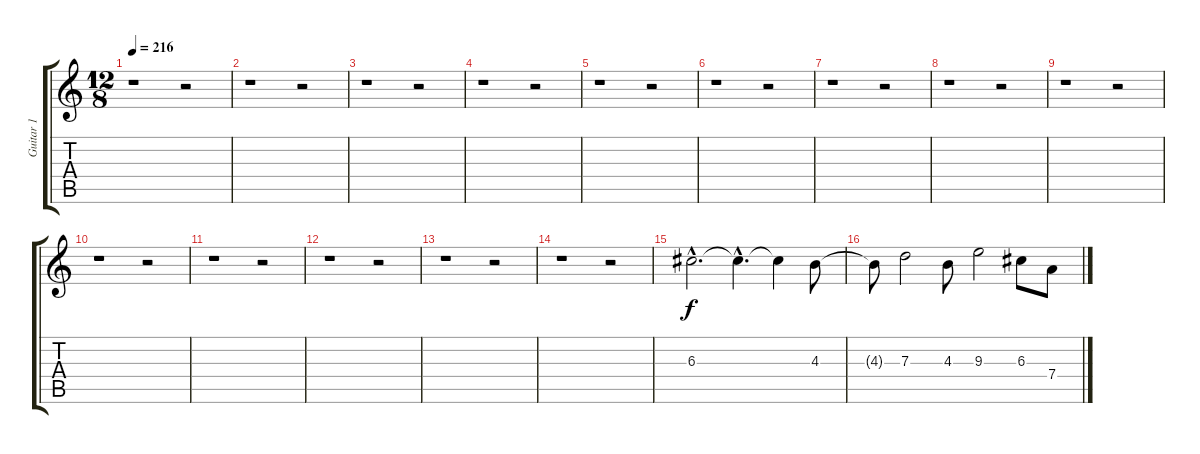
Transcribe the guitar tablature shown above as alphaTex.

\track ("Guitar 1" "Guitar 1") {instrument distortionguitar}
\staff {score tabs}
\tuning (E4 B3 G3 D3 A2 E2) {hide}
\ts (12 8)
\tempo 216
\clef g2
\ks c
r.1{dy f} r.2 |
r.1 r.2 |
r.1 r.2 |
r.1 r.2 |
r.1 r.2 |
r.1 r.2 |
r.1 r.2 |
r.1 r.2 |
r.1 r.2 |
r.1 r.2 |
r.1 r.2 |
r.1 r.2 |
r.1 r.2 |
r.1 r.2 |
6.3{hac}.2{d} 6.3{hac t}.4{d} 6.3{t}.4 4.3.8 |
4.3{t}.8 7.3.2 4.3.8 9.3.2 6.3.8 7.4.8
